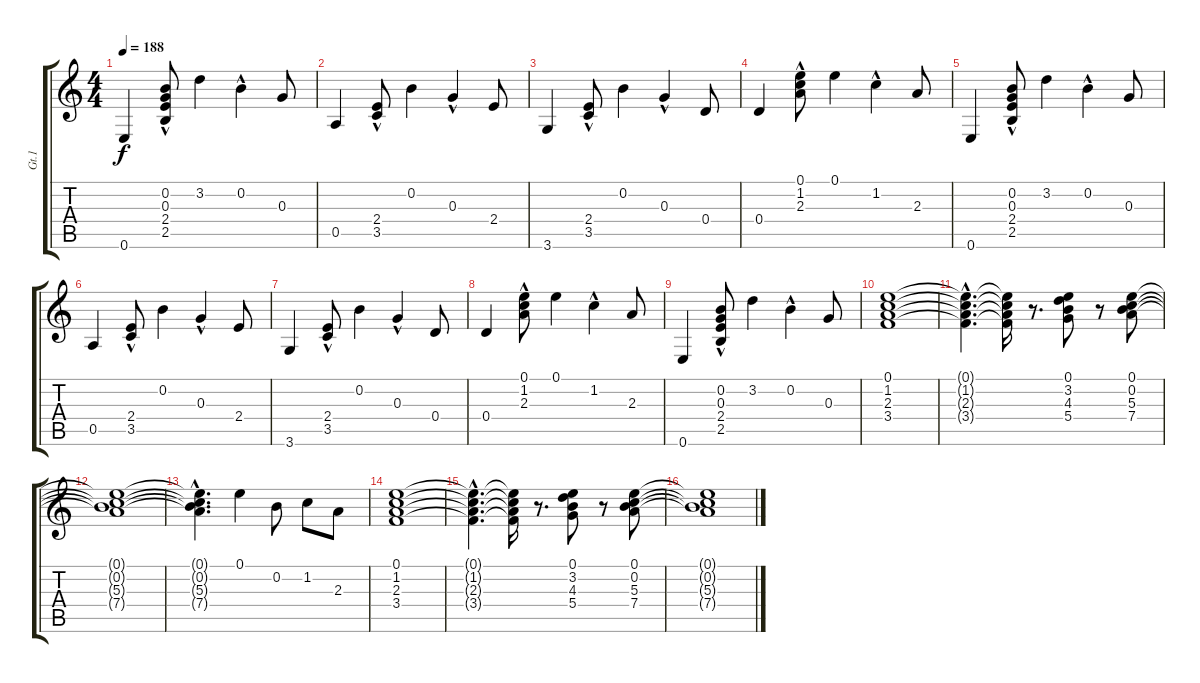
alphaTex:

\track ("Gt.1" "Gt.1") {instrument acousticguitarsteel}
\staff {score tabs}
\tuning (E4 B3 G3 D3 A2 E2) {hide}
\ts (4 4)
\tempo 188
\clef g2
\ks c
0.6.4{dy f instrument electricguitarjazz} (0.2 0.3 2.4{hac} 2.5{hac}).8 3.2.4 0.2{hac}.4 0.3.8 |
0.5.4{instrument electricguitarjazz} (2.4 3.5{hac}).8 0.2.4 0.3{hac}.4 2.4.8 |
3.6.4{instrument electricguitarjazz} (2.4 3.5{hac}).8 0.2.4 0.3{hac}.4 0.4.8 |
0.4.4{instrument electricguitarjazz} (0.1 1.2{hac} 2.3).8 0.1.4 1.2{hac}.4 2.3.8 |
0.6.4{instrument electricguitarjazz} (0.2 0.3 2.4{hac} 2.5{hac}).8 3.2.4 0.2{hac}.4 0.3.8 |
0.5.4{instrument electricguitarjazz} (2.4 3.5{hac}).8 0.2.4 0.3{hac}.4 2.4.8 |
3.6.4{instrument electricguitarjazz} (2.4 3.5{hac}).8 0.2.4 0.3{hac}.4 0.4.8 |
0.4.4{instrument electricguitarjazz} (0.1 1.2{hac} 2.3).8 0.1.4 1.2{hac}.4 2.3.8 |
0.6.4{instrument electricguitarjazz} (0.2 0.3 2.4{hac} 2.5{hac}).8 3.2.4 0.2{hac}.4 0.3.8 |
(0.1 1.2 2.3 3.4).1{instrument distortionguitar} |
(0.1{hac t} 1.2{hac t} 2.3{hac t} 3.4{hac t}).4{d} (0.1{t} 1.2{t} 2.3{t} 3.4{t}).16 r.8{d} (0.1 3.2 4.3 5.4).8 r.8 (0.1 0.2 5.3 7.4).8{instrument distortionguitar} |
(0.1{t} 0.2{t} 5.3{t} 7.4{t}).1 |
(0.1{hac t} 0.2{hac t} 5.3{hac t} 7.4{hac t}).4{d} 0.1.4 0.2.8 1.2.8 2.3.8 |
(0.1 1.2 2.3 3.4).1{instrument distortionguitar} |
(0.1{hac t} 1.2{hac t} 2.3{hac t} 3.4{hac t}).4{d} (0.1{t} 1.2{t} 2.3{t} 3.4{t}).16 r.8{d} (0.1 3.2 4.3 5.4).8 r.8 (0.1 0.2 5.3 7.4).8 |
(0.1{t} 0.2{t} 5.3{t} 7.4{t}).1
